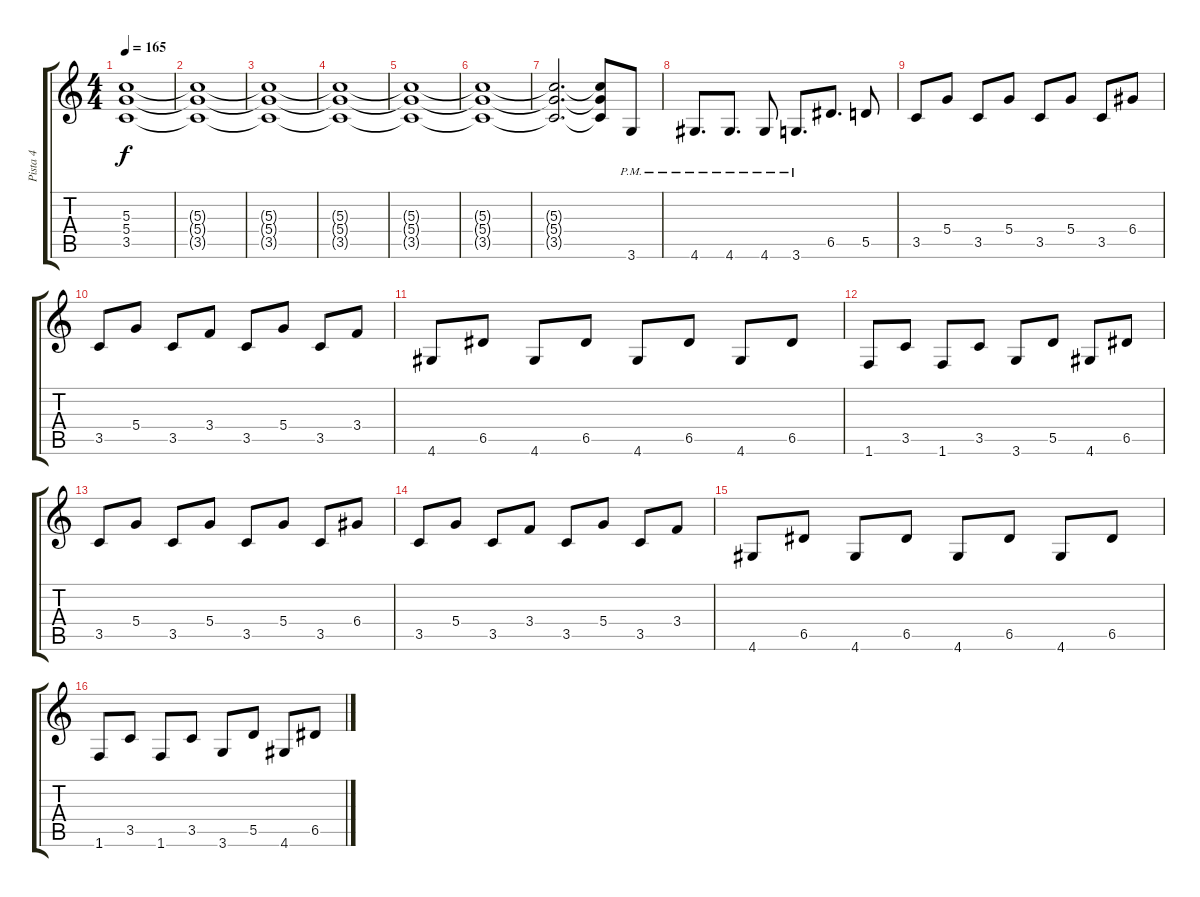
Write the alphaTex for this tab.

\track ("Pista 4" "Pista 4") {instrument distortionguitar}
\staff {score tabs}
\tuning (E4 B3 G3 D3 A2 E2) {hide}
\ts (4 4)
\tempo 165
\clef g2
\ks c
(5.3 5.4 3.5).1{dy f} |
(5.3{t} 5.4{t} 3.5{t}).1 |
(5.3{t} 5.4{t} 3.5{t}).1 |
(5.3{t} 5.4{t} 3.5{t}).1 |
(5.3{t} 5.4{t} 3.5{t}).1 |
(5.3{t} 5.4{t} 3.5{t}).1 |
(5.3{t} 5.4{t} 3.5{t}).2{d} (5.3{t} 5.4{t} 3.5{t}).8 3.6{pm}.8 |
4.6{pm}.8{d} 4.6{pm}.8{d} 4.6{pm}.8 3.6{pm}.8{d} 6.5.8{d} 5.5.8 |
3.5.8 5.4.8 3.5.8 5.4.8 3.5.8 5.4.8 3.5.8 6.4.8 |
3.5.8 5.4.8 3.5.8 3.4.8 3.5.8 5.4.8 3.5.8 3.4.8 |
4.6.8 6.5.8 4.6.8 6.5.8 4.6.8 6.5.8 4.6.8 6.5.8 |
1.6.8 3.5.8 1.6.8 3.5.8 3.6.8 5.5.8 4.6.8 6.5.8 |
3.5.8 5.4.8 3.5.8 5.4.8 3.5.8 5.4.8 3.5.8 6.4.8 |
3.5.8 5.4.8 3.5.8 3.4.8 3.5.8 5.4.8 3.5.8 3.4.8 |
4.6.8 6.5.8 4.6.8 6.5.8 4.6.8 6.5.8 4.6.8 6.5.8 |
1.6.8 3.5.8 1.6.8 3.5.8 3.6.8 5.5.8 4.6.8 6.5.8
